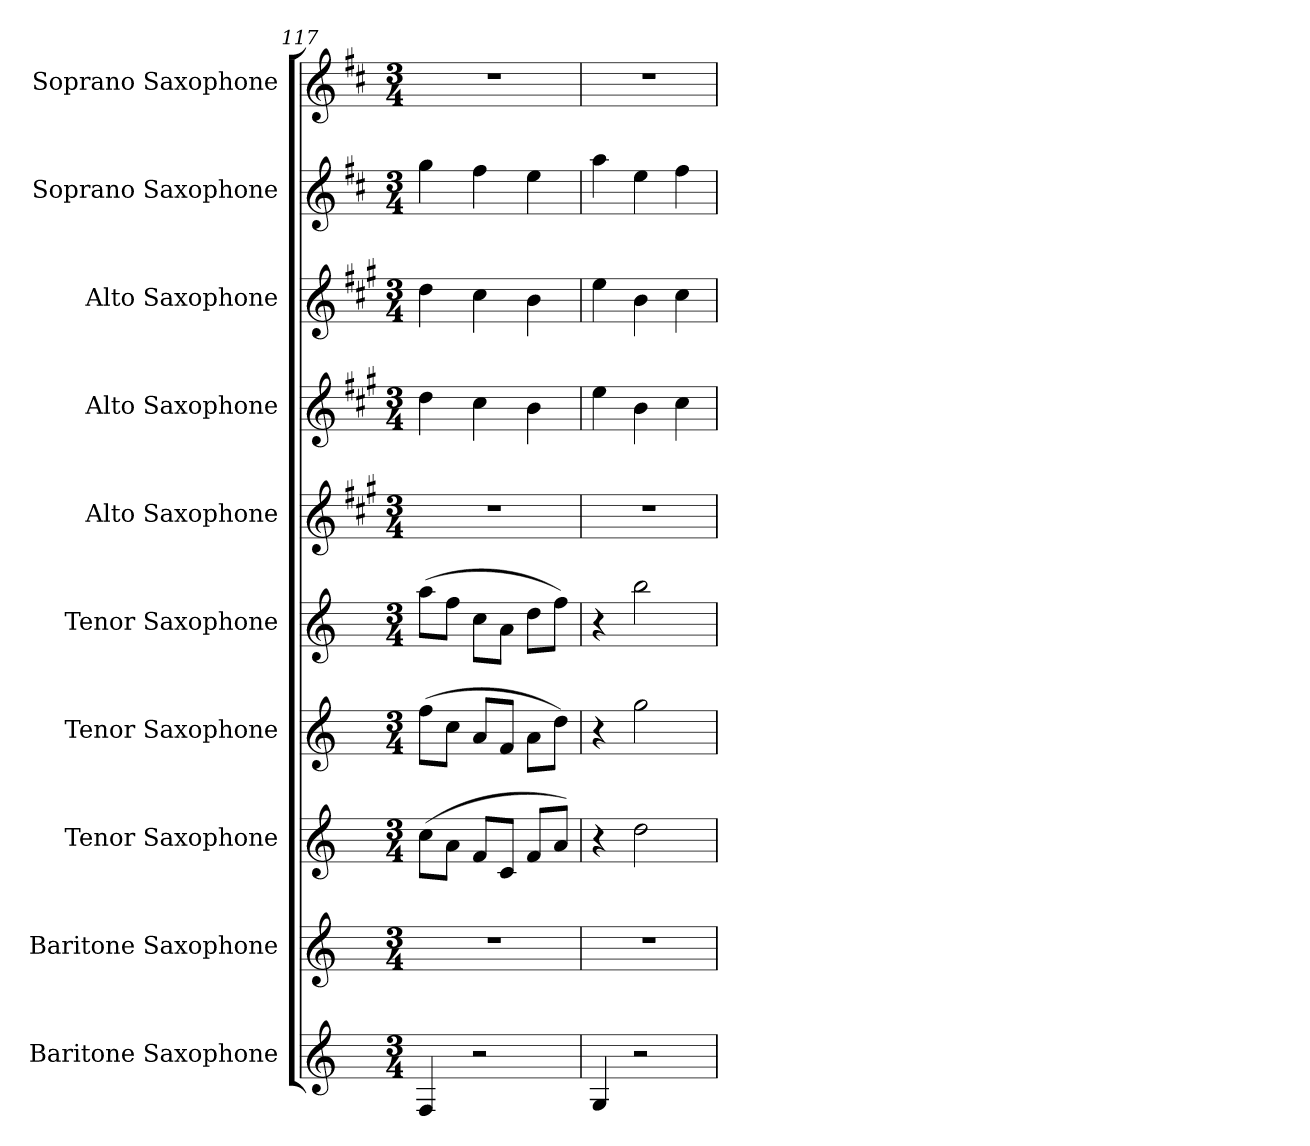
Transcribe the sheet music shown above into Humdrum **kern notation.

**kern	**kern	**kern	**kern	**kern	**kern	**kern	**kern	**kern	**kern
*part10	*part9	*part8	*part7	*part6	*part5	*part4	*part3	*part2	*part1
*staff10	*staff9	*staff8	*staff7	*staff6	*staff5	*staff4	*staff3	*staff2	*staff1
*I"Baritone Saxophone	*I"Baritone Saxophone	*I"Tenor Saxophone	*I"Tenor Saxophone	*I"Tenor Saxophone	*I"Alto Saxophone	*I"Alto Saxophone	*I"Alto Saxophone	*I"Soprano Saxophone	*I"Soprano Saxophone
*I'Bar. Sax.	*I'Bar. Sax.	*I'T. Sax.	*I'T. Sax.	*I'T. Sax.	*I'A. Sax.	*I'A. Sax.	*I'A. Sax.	*I'S. Sax.	*I'S. Sax.
*clefG2	*clefG2	*clefG2	*clefG2	*clefG2	*clefG2	*clefG2	*clefG2	*clefG2	*clefG2
*ITrd12c21	*ITrd12c21	*ITrd8c14	*ITrd8c14	*ITrd8c14	*ITrd5c9	*ITrd5c9	*ITrd5c9	*ITrd1c2	*ITrd1c2
*k[]	*k[]	*k[]	*k[]	*k[]	*k[]	*k[]	*k[]	*k[]	*k[]
*M3/4	*M3/4	*M3/4	*M3/4	*M3/4	*M3/4	*M3/4	*M3/4	*M3/4	*M3/4
=117	=117	=117	=117	=117	=117	=117	=117	=117	=117
4FF/	2.r	(8c\L	(8f\L	(8a\L	2.r	4f\	4f\	4ff\	2.r
.	.	8A\J	8c\J	8f\J	.	.	.	.	.
2r	.	8F/L	8A/L	8c\L	.	4e\	4e\	4ee\	.
.	.	8C/J	8F/J	8A\J	.	.	.	.	.
.	.	8F/L	8A\L	8d\L	.	4d\	4d\	4dd\	.
.	.	8A/J)	8d\J)	8f\J)	.	.	.	.	.
=118	=118	=118	=118	=118	=118	=118	=118	=118	=118
4GG/	2.r	4r	4r	4r	2.r	4g\	4g\	4gg\	2.r
2r	.	2d\	2g\	2b\	.	4d\	4d\	4dd\	.
.	.	.	.	.	.	4e\	4e\	4ee\	.
=	=	=	=	=	=	=	=	=	=
*-	*-	*-	*-	*-	*-	*-	*-	*-	*-
